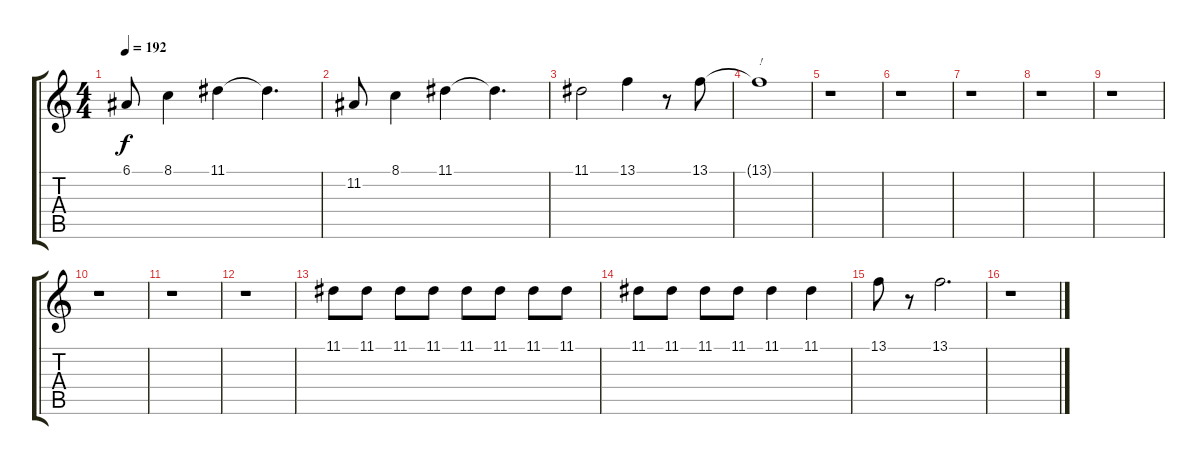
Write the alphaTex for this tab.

\track "" {instrument lead1square}
\staff {score tabs}
\tuning (E4 B3 G3 D3 A2 E2) {hide}
\ts (4 4)
\tempo 192
\clef g2
\ks c
6.1.8{txt "" dy f} 8.1.4{txt ""} 11.1.4{txt ""} 11.1{t}.4{d} |
11.2.8{txt ""} 8.1.4{txt ""} 11.1.4{txt ""} 11.1{t}.4{d txt ""} |
11.1.2{txt ""} 13.1.4{txt ""} r.8 13.1.8{txt ""} |
13.1{t}.1{txt "!"} |
r.1 |
r.1 |
r.1 |
r.1 |
r.1 |
r.1 |
r.1 |
r.1 |
11.1.8{txt ""} 11.1.8{txt ""} 11.1.8{txt ""} 11.1.8{txt ""} 11.1.8{txt ""} 11.1.8{txt ""} 11.1.8{txt ""} 11.1.8{txt ""} |
11.1.8{txt ""} 11.1.8{txt ""} 11.1.8{txt ""} 11.1.8{txt ""} 11.1.4{txt ""} 11.1.4{txt ""} |
13.1.8{txt ""} r.8 13.1.2{d txt ""} |
r.1
